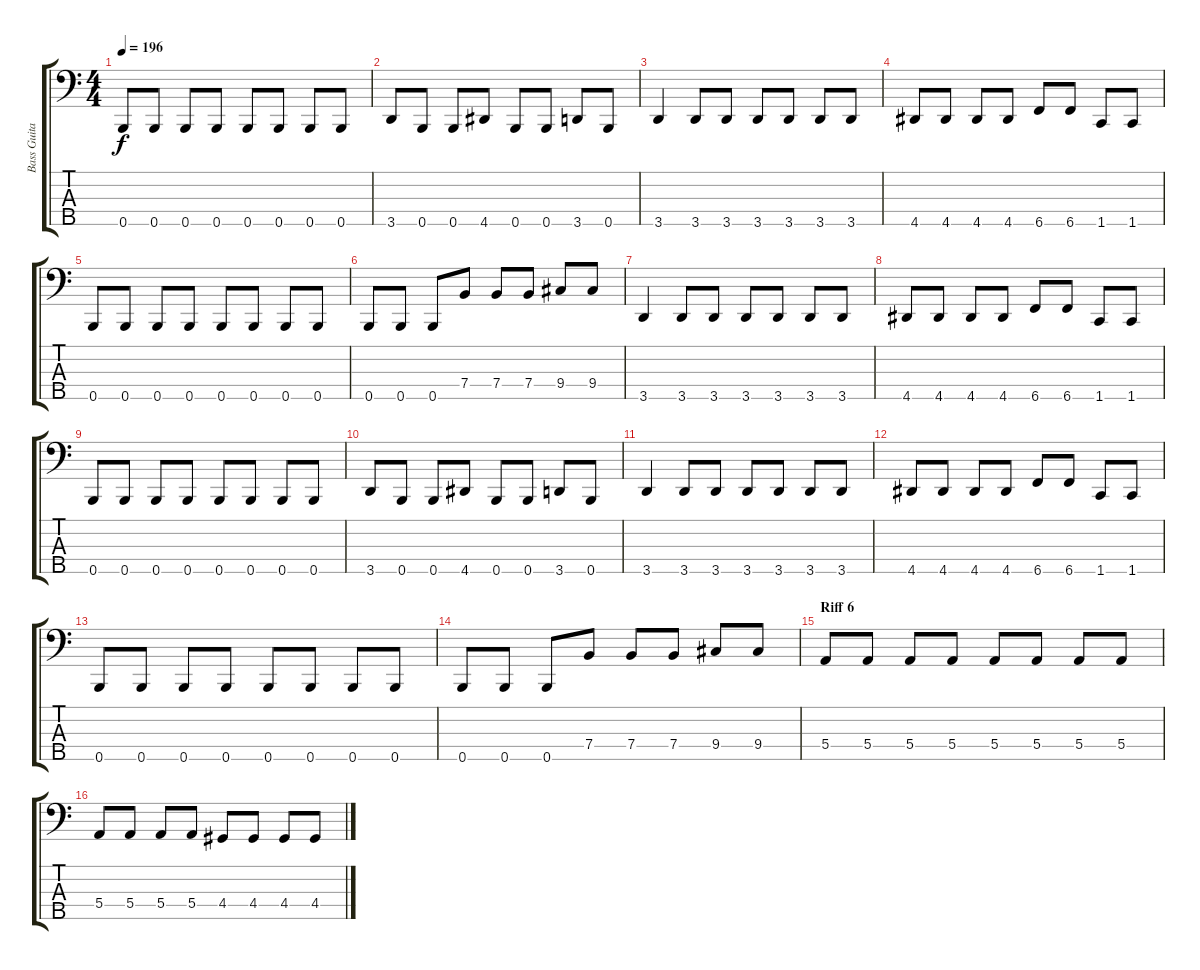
\track ("Bass Guitar" "Bass Guita") {instrument electricbasspick}
\staff {score tabs}
\tuning (G2 D2 A1 E1 B0) {hide}
\ts (4 4)
\tempo 196
\clef f4
\ks c
0.5.8{dy f} 0.5.8 0.5.8 0.5.8 0.5.8 0.5.8 0.5.8 0.5.8 |
3.5.8 0.5.8 0.5.8 4.5.8 0.5.8 0.5.8 3.5.8 0.5.8 |
3.5.4 3.5.8 3.5.8 3.5.8 3.5.8 3.5.8 3.5.8 |
4.5.8 4.5.8 4.5.8 4.5.8 6.5.8 6.5.8 1.5.8 1.5.8 |
0.5.8 0.5.8 0.5.8 0.5.8 0.5.8 0.5.8 0.5.8 0.5.8 |
0.5.8 0.5.8 0.5.8 7.4.8 7.4.8 7.4.8 9.4.8 9.4.8 |
3.5.4 3.5.8 3.5.8 3.5.8 3.5.8 3.5.8 3.5.8 |
4.5.8 4.5.8 4.5.8 4.5.8 6.5.8 6.5.8 1.5.8 1.5.8 |
0.5.8 0.5.8 0.5.8 0.5.8 0.5.8 0.5.8 0.5.8 0.5.8 |
3.5.8 0.5.8 0.5.8 4.5.8 0.5.8 0.5.8 3.5.8 0.5.8 |
3.5.4 3.5.8 3.5.8 3.5.8 3.5.8 3.5.8 3.5.8 |
4.5.8 4.5.8 4.5.8 4.5.8 6.5.8 6.5.8 1.5.8 1.5.8 |
0.5.8 0.5.8 0.5.8 0.5.8 0.5.8 0.5.8 0.5.8 0.5.8 |
0.5.8 0.5.8 0.5.8 7.4.8 7.4.8 7.4.8 9.4.8 9.4.8 |
\section ("" "Riff 6")
5.4.8 5.4.8 5.4.8 5.4.8 5.4.8 5.4.8 5.4.8 5.4.8 |
5.4.8 5.4.8 5.4.8 5.4.8 4.4.8 4.4.8 4.4.8 4.4.8
